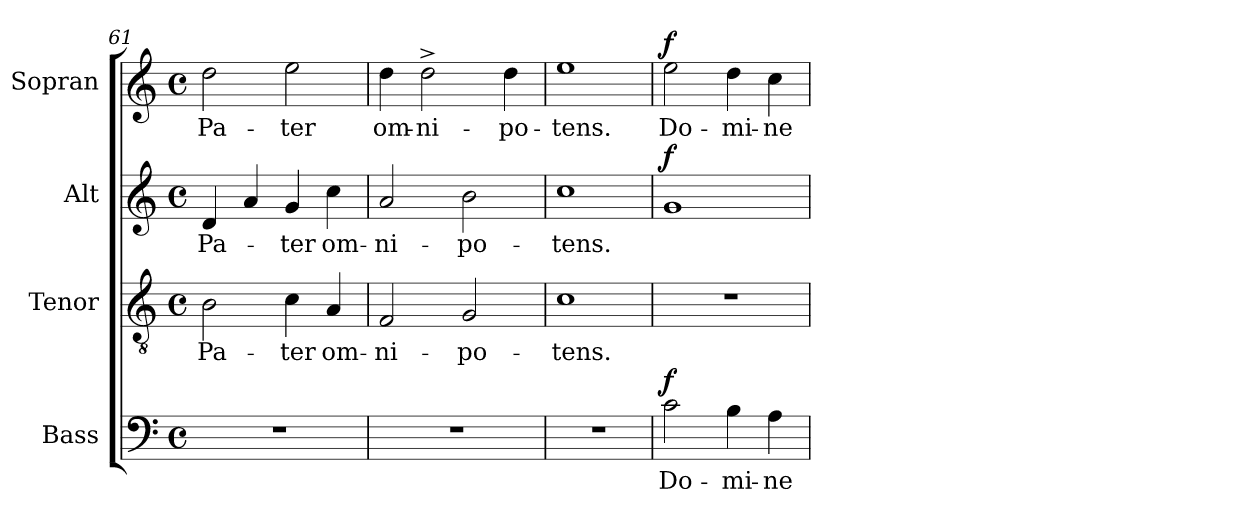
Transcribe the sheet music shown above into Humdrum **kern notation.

**kern	**text	**dynam	**kern	**text	**kern	**text	**dynam	**kern	**text	**dynam
*part4	*part4	*part4	*part3	*part3	*part2	*part2	*part2	*part1	*part1	*part1
*staff4	*staff4	*staff4	*staff3	*staff3	*staff2	*staff2	*staff2	*staff1	*staff1	*staff1
*I"Bass	*	*	*I"Tenor	*	*I"Alt	*	*	*I"Sopran	*	*
*I'B.	*	*	*I'T.	*	*I'A.	*	*	*I'S.	*	*
!!LO:PB:g=z
*clefF4	*	*	*clefGv2	*	*clefG2	*	*	*clefG2	*	*
*k[]	*	*	*k[]	*	*k[]	*	*	*k[]	*	*
*C:	*	*	*C:	*	*C:	*	*	*C:	*	*
*M4/4	*	*	*M4/4	*	*M4/4	*	*	*M4/4	*	*
*met(c)	*	*	*met(c)	*	*met(c)	*	*	*met(c)	*	*
=61	=61	=61	=61	=61	=61	=61	=61	=61	=61	=61
!	!	!	!	!LO:LY:b	!	!LO:LY:b	!	!	!LO:LY:b	!
1r	.	.	2B\	Pa-	4d/	Pa-	.	2dd\	Pa-	.
.	.	.	.	.	4a/	.	.	.	.	.
!	!	!	!	!LO:LY:b	!	!LO:LY:b	!	!	!LO:LY:b	!
.	.	.	4c\	-ter	4g/	-ter	.	2ee\	-ter	.
!	!	!	!	!LO:LY:b	!	!LO:LY:b	!	!	!	!
.	.	.	4A/	om-	4cc\	om-	.	.	.	.
=62	=62	=62	=62	=62	=62	=62	=62	=62	=62	=62
!	!	!	!	!LO:LY:b	!	!LO:LY:b	!	!	!LO:LY:b	!
1r	.	.	2F/	-ni-	2a/	-ni-	.	4dd\	om-	.
!	!	!	!	!	!	!	!	!	!LO:LY:b	!
.	.	.	.	.	.	.	.	2dd^>\	-ni-	.
!	!	!	!	!LO:LY:b	!	!LO:LY:b	!	!	!	!
.	.	.	2G/	-po-	2b\	-po-	.	.	.	.
!	!	!	!	!	!	!	!	!	!LO:LY:b	!
.	.	.	.	.	.	.	.	4dd\	-po-	.
=63	=63	=63	=63	=63	=63	=63	=63	=63	=63	=63
!	!	!	!	!LO:LY:b	!	!LO:LY:b	!	!	!LO:LY:b	!
1r	.	.	1c	-tens.	1cc	-tens.	.	1ee	-tens.	.
=64	=64	=64	=64	=64	=64	=64	=64	=64	=64	=64
!	!LO:LY:b	!LO:DY:a	!	!	!	!	!LO:DY:a	!	!LO:LY:b	!LO:DY:a
2c\	Do-	f	1r	.	1g	.	f	2ee\	Do-	f
!	!LO:LY:b	!	!	!	!	!	!	!	!LO:LY:b	!
4B\	-mi-	.	.	.	.	.	.	4dd\	-mi-	.
!	!LO:LY:b	!	!	!	!	!	!	!	!LO:LY:b	!
4A\	-ne	.	.	.	.	.	.	4cc\	-ne	.
=	=	=	=	=	=	=	=	=	=	=
*-	*-	*-	*-	*-	*-	*-	*-	*-	*-	*-
